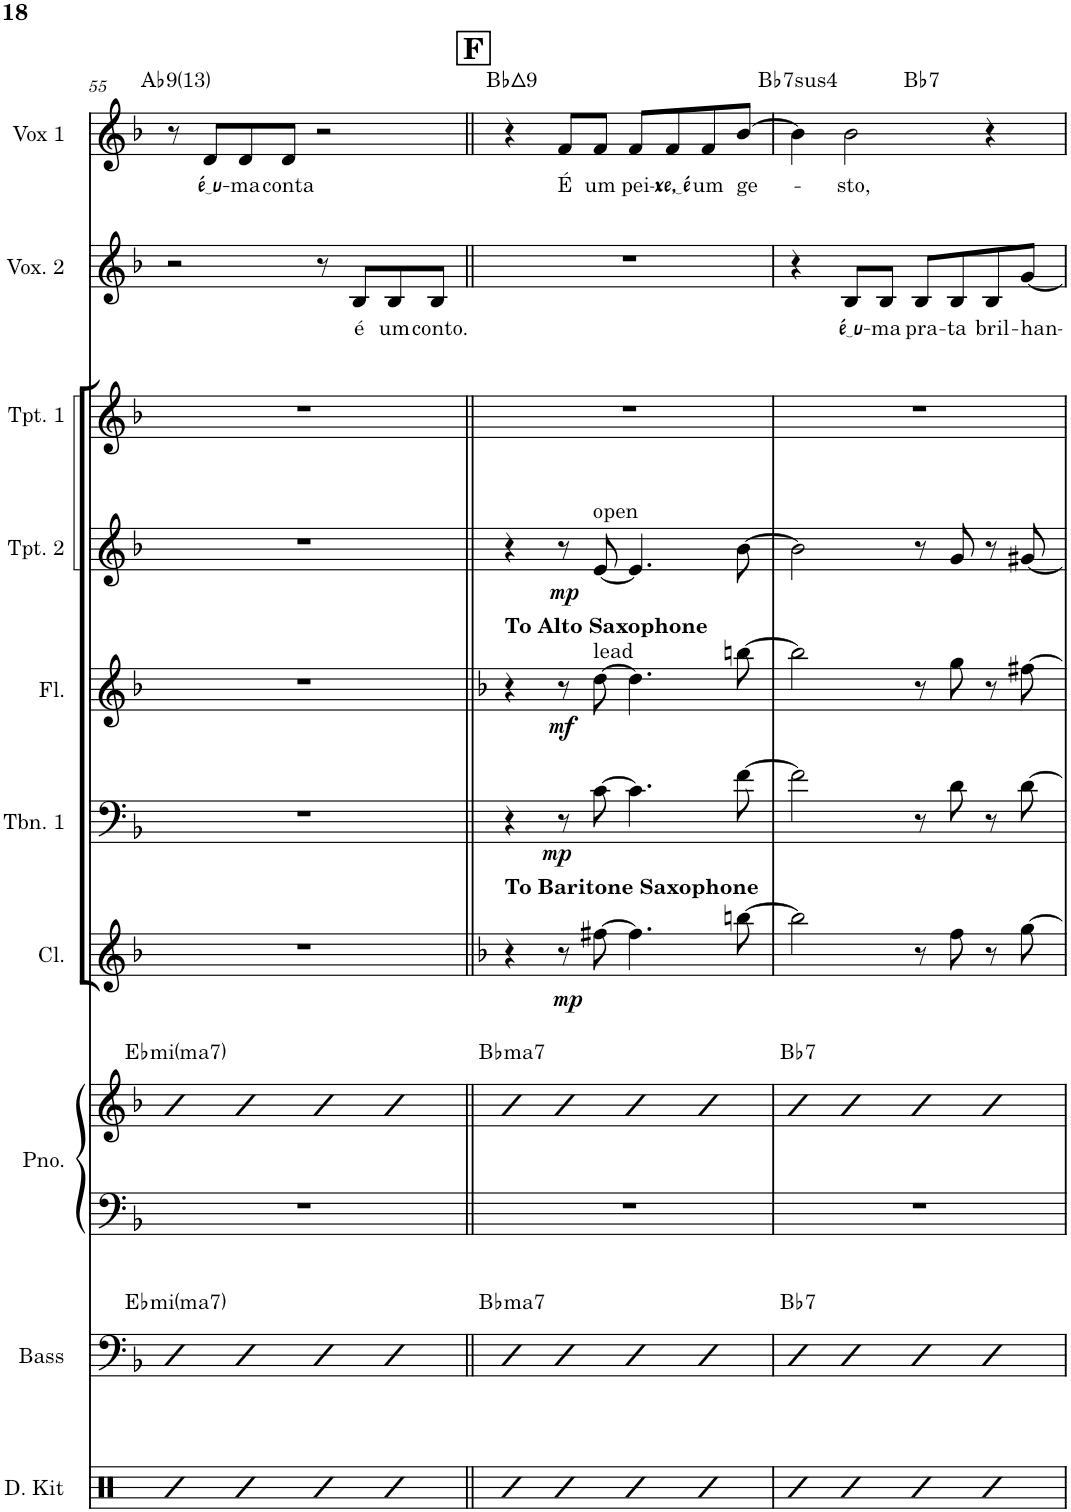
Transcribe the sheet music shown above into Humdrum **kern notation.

**kern	**kern	**harte	**kern	**kern	**harte	**kern	**dynam	**kern	**dynam	**kern	**dynam	**kern	**dynam	**kern	**kern	**text	**kern	**text	**harte
*part10	*part9	*part9	*part8	*part8	*part8	*part7	*part7	*part6	*part6	*part5	*part5	*part4	*part4	*part3	*part2	*part2	*part1	*part1	*part1
*staff11	*staff10	*	*staff9	*staff8	*	*staff7	*staff7	*staff6	*staff6	*staff5	*staff5	*staff4	*staff4	*staff3	*staff2	*staff2	*staff1	*staff1	*
*I"Drum Kit	*I"Acoustic Bass	*	*I"Piano	*	*	*I"Baritone Saxophone	*	*I"Trombone 1	*	*I"Flute Tenor Saxophone	*	*I"Trumpet 2	*	*I"Trumpet 1	*I"Voice 2	*	*I"Voice 1	*	*
*I'D. Kit	*I'Bass	*	*I'Pno.	*	*	*I'Bari	*	*I'Tbn. 1	*	*I'T. Sax.	*	*I'Tpt. 2	*	*I'Tpt. 1	*	*	*	*	*
!!LO:PB:g=z
*clefX	*clefF4	*	*clefF4	*clefG2	*	*clefG2	*	*clefF4	*	*clefG2	*	*clefG2	*	*clefG2	*clefG2	*	*clefG2	*	*
*	*Trd7c12	*	*	*	*	*Trd1c2	*	*	*	*Trd8c14	*	*Trd1c2	*	*Trd1c2	*	*	*	*	*
*k[]	*k[b-]	*	*k[b-]	*k[b-]	*	*k[b-]	*	*k[b-]	*	*k[b-]	*	*k[b-]	*	*k[b-]	*k[b-]	*	*k[b-]	*	*
*M4/4	*M4/4	*	*M4/4	*M4/4	*	*M4/4	*	*M4/4	*	*M4/4	*	*M4/4	*	*M4/4	*M4/4	*	*M4/4	*	*
=55	=55	=55	=55	=55	=55	=55	=55	=55	=55	=55	=55	=55	=55	=55	=55	=55	=55	=55	=55
!	!	!LO:H:kt=mima7	!	!	!LO:H:kt=mima7	!	!	!	!	!	!	!	!	!	!	!	!	!	!LO:H:kt=9
4R	4bb-	Eb:minmaj7	1r	4b-	Eb:minmaj7	1r	.	1r	.	1r	.	1r	.	1r	2r	.	8r	.	Ab:9(13)
!	!	!	!	!	!	!	!	!	!	!	!	!	!	!	!	!	!	!LO:LY:b	!
.	.	.	.	.	.	.	.	.	.	.	.	.	.	.	.	.	8d/L	é u	.
!	!	!	!	!	!	!	!	!	!	!	!	!	!	!	!	!	!	!LO:LY:b	!
4R	4bb-	.	.	4b-	.	.	.	.	.	.	.	.	.	.	.	.	8d/	-ma	.
!	!	!	!	!	!	!	!	!	!	!	!	!	!	!	!	!	!	!LO:LY:b	!
.	.	.	.	.	.	.	.	.	.	.	.	.	.	.	.	.	8d/J	conta	.
4R	4bb-	.	.	4b-	.	.	.	.	.	.	.	.	.	.	8r	.	2r	.	.
!	!	!	!	!	!	!	!	!	!	!	!	!	!	!	!	!LO:LY:b	!	!	!
.	.	.	.	.	.	.	.	.	.	.	.	.	.	.	8B-/L	é	.	.	.
!	!	!	!	!	!	!	!	!	!	!	!	!	!	!	!	!LO:LY:b	!	!	!
4R	4bb-	.	.	4b-	.	.	.	.	.	.	.	.	.	.	8B-/	um	.	.	.
!	!	!	!	!	!	!	!	!	!	!	!	!	!	!	!	!LO:LY:b	!	!	!
.	.	.	.	.	.	.	.	.	.	.	.	.	.	.	8B-/J	conto.	.	.	.
!!LO:REH:place=s1:a:B:cj:fs=14:t=F
=56||	=56||	=56||	=56||	=56||	=56||	=56||	=56||	=56||	=56||	=56||	=56||	=56||	=56||	=56||	=56||	=56||	=56||	=56||	=56||
*	*	*	*	*	*	*k[b-]	*	*	*	*k[b-]	*	*	*	*	*	*	*	*	*
!	!	!	!	!	!	!	!	!	!	!LO:TX:a:B:t=To Alto Saxophone	!	!	!	!	!	!	!	!	!
!	!	!LO:H:kt=ma7	!	!	!LO:H:kt=ma7	!LO:TX:a:B:t=To Baritone Saxophone	!	!	!	!	!	!	!	!	!	!	!	!	!LO:H:kt=9
4R	4bb-	Bb:maj7	1r	4b-	Bb:maj7	4r	.	4r	.	4r	.	4r	.	1r	1r	.	4r	.	Bb:maj9
!	!	!	!	!	!	!	!LO:DY:b	!	!LO:DY:b	!	!LO:DY:b	!	!LO:DY:b	!	!	!	!	!LO:LY:b	!
4R	4bb-	.	.	4b-	.	8r	mp	8r	mp	8r	mf	8r	mp	.	.	.	8f/L	É	.
!	!	!	!	!	!	!	!	!	!	!	!	!LO:TX:a:t=open	!	!	!	!	!	!	!
!	!	!	!	!	!	!	!	!	!	!LO:TX:a:t=lead	!	!	!	!	!	!	!	!	!
!	!	!	!	!	!	!	!	!	!	!	!	!	!	!	!	!	!	!LO:LY:b	!
.	.	.	.	.	.	[8ff#X\	.	[8c\	.	[8dd\	.	[8e/	.	.	.	.	8f/J	um	.
!	!	!	!	!	!	!	!	!	!	!	!	!	!	!	!	!	!	!LO:LY:b	!
4R	4bb-	.	.	4b-	.	4.ff#\]	.	4.c\]	.	4.dd\]	.	4.e/]	.	.	.	.	8f/L	pei-	.
!	!	!	!	!	!	!	!	!	!	!	!	!	!	!	!	!	!	!LO:LY:b	!
.	.	.	.	.	.	.	.	.	.	.	.	.	.	.	.	.	8f/	xe, é	.
!	!	!	!	!	!	!	!	!	!	!	!	!	!	!	!	!	!	!LO:LY:b	!
4R	4bb-	.	.	4b-	.	.	.	.	.	.	.	.	.	.	.	.	8f/	um	.
!	!	!	!	!	!	!	!	!	!	!	!	!	!	!	!	!	!	!LO:LY:b	!
.	.	.	.	.	.	[8bbn\	.	[8f\	.	[8bbn\	.	[8b-\	.	.	.	.	[8b-/J	ge-	.
=57	=57	=57	=57	=57	=57	=57	=57	=57	=57	=57	=57	=57	=57	=57	=57	=57	=57	=57	=57
!	!	!LO:H:kt=7	!	!	!LO:H:kt=7	!	!	!	!	!	!	!	!	!	!	!	!	!	!LO:H:kt=74
*	*	*	*	*	*	*	*	*	*	*	*	*	*	*	*	*	*^	*	*
4R	4bb-	Bb:7	1r	4b-	Bb:7	2bb\]	.	2f\]	.	2bb\]	.	2b-\]	.	1r	4r	.	4b-\]	2ryy	.	Bb:sus4(7)
!	!	!	!	!	!	!	!	!	!	!	!	!	!	!	!	!LO:LY:b	!	!	!LO:LY:b	!
4R	4bb-	.	.	4b-	.	.	.	.	.	.	.	.	.	.	8B-/L	é u	2b-\	.	-sto,	.
!	!	!	!	!	!	!	!	!	!	!	!	!	!	!	!	!LO:LY:b	!	!	!	!
.	.	.	.	.	.	.	.	.	.	.	.	.	.	.	8B-/J	-ma	.	.	.	.
!	!	!	!	!	!	!	!	!	!	!	!	!	!	!	!	!LO:LY:b	!	!	!	!LO:H:kt=7
4R	4bb-	.	.	4b-	.	8r	.	8r	.	8r	.	8r	.	.	8B-/L	pra-	.	2ryy	.	Bb:7
!	!	!	!	!	!	!	!	!	!	!	!	!	!	!	!	!LO:LY:b	!	!	!	!
.	.	.	.	.	.	8ff\	.	8d\	.	8gg\	.	8g/	.	.	8B-/	-ta	.	.	.	.
!	!	!	!	!	!	!	!	!	!	!	!	!	!	!	!	!LO:LY:b	!	!	!	!
4R	4bb-	.	.	4b-	.	8r	.	8r	.	8r	.	8r	.	.	8B-/	bril-	4r	.	.	.
!	!	!	!	!	!	!	!	!	!	!	!	!	!	!	!	!LO:LY:b	!	!	!	!
.	.	.	.	.	.	[8gg\	.	[8d\	.	[8ff#X\	.	[8g#X/	.	.	[8g/J	-han-	.	.	.	.
*	*	*	*	*	*	*	*	*	*	*	*	*	*	*	*	*	*v	*v	*	*
=	=	=	=	=	=	=	=	=	=	=	=	=	=	=	=	=	=	=	=
*-	*-	*-	*-	*-	*-	*-	*-	*-	*-	*-	*-	*-	*-	*-	*-	*-	*-	*-	*-
